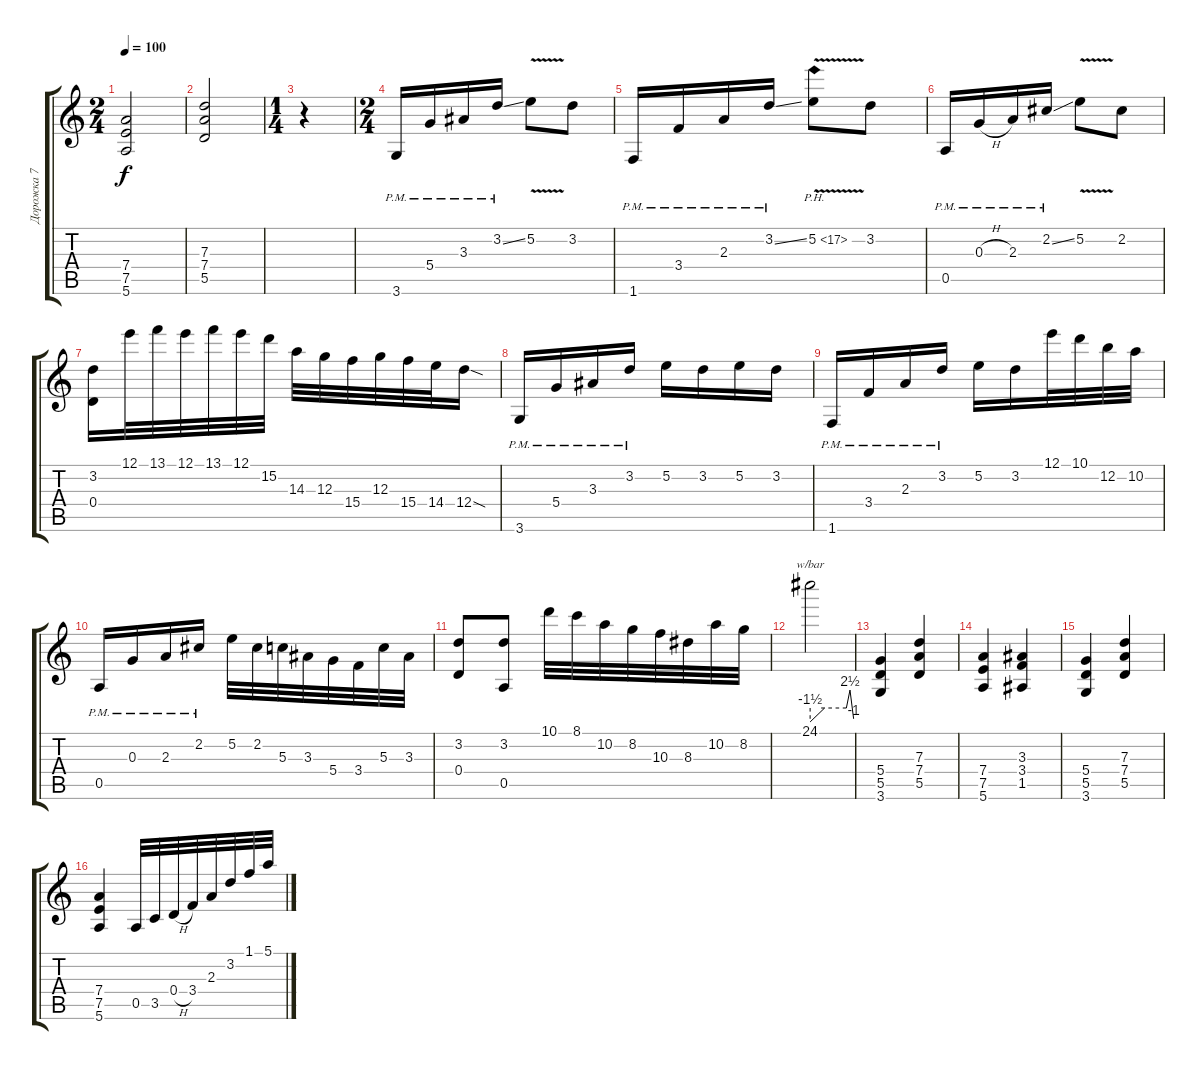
\track ("Дорожка 7" "Дорожка 7") {instrument distortionguitar}
\staff {score tabs}
\tuning (E4 B3 G3 D3 A2 E2) {hide}
\ts (2 4)
\tempo 100
\clef g2
\ks c
(7.4 7.5 5.6).2{dy f} |
(7.3 7.4 5.5).2 |
\ts (1 4)
r.4 |
\ts (2 4)
3.6{pm}.16 5.4{pm}.16 3.3{pm}.16 3.2{ss pm}.16 5.2{v}.8 3.2.8 |
1.6{pm}.16 3.4{pm}.16 2.3{pm}.16 3.2{ss pm}.16 5.2{ph 12 v}.8 3.2.8 |
0.5{pm}.16 0.3{h pm}.16 2.3{pm}.16 2.2{ss pm}.16 5.2{v}.8 2.2.8 |
(3.2 0.4).16 12.1.32 13.1.32 12.1.32 13.1.32 12.1.32 15.2.32 14.3.32 12.3.32 15.4.32 12.3.32 15.4.32 14.4.32 12.4{sod}.16 |
3.6{pm}.16 5.4{pm}.16 3.3{pm}.16 3.2{pm}.16 5.2.16 3.2.16 5.2.16 3.2.16 |
1.6{pm}.16 3.4{pm}.16 2.3{pm}.16 3.2{pm}.16 5.2.16 3.2.16 12.1.32 10.1.32 12.2.32 10.2.32 |
0.5{pm}.16 0.3{pm}.16 2.3{pm}.16 2.2{pm}.16 5.2.32 2.2.32 5.3.32 3.3.32 5.4.32 3.4.32 5.3.32 3.3.32 |
(3.2 0.4).8 (3.2 0.5).8 10.1.32 8.1.32 10.2.32 8.2.32 10.3.32 8.3.32 10.2.32 8.2.32 |
24.1.2{tbe (custom default 0 -6 20 0 50 0 55 10 60 -4)} |
(5.4 5.5 3.6).4 (7.3 7.4 5.5).4 |
(7.4 7.5 5.6).4 (3.3 3.4 1.5).4 |
(5.4 5.5 3.6).4 (7.3 7.4 5.5).4 |
(7.4 7.5 5.6).4 0.5.32 3.5.32 0.4{h}.32 3.4.32 2.3.32 3.2.32 1.1.32 5.1.32
